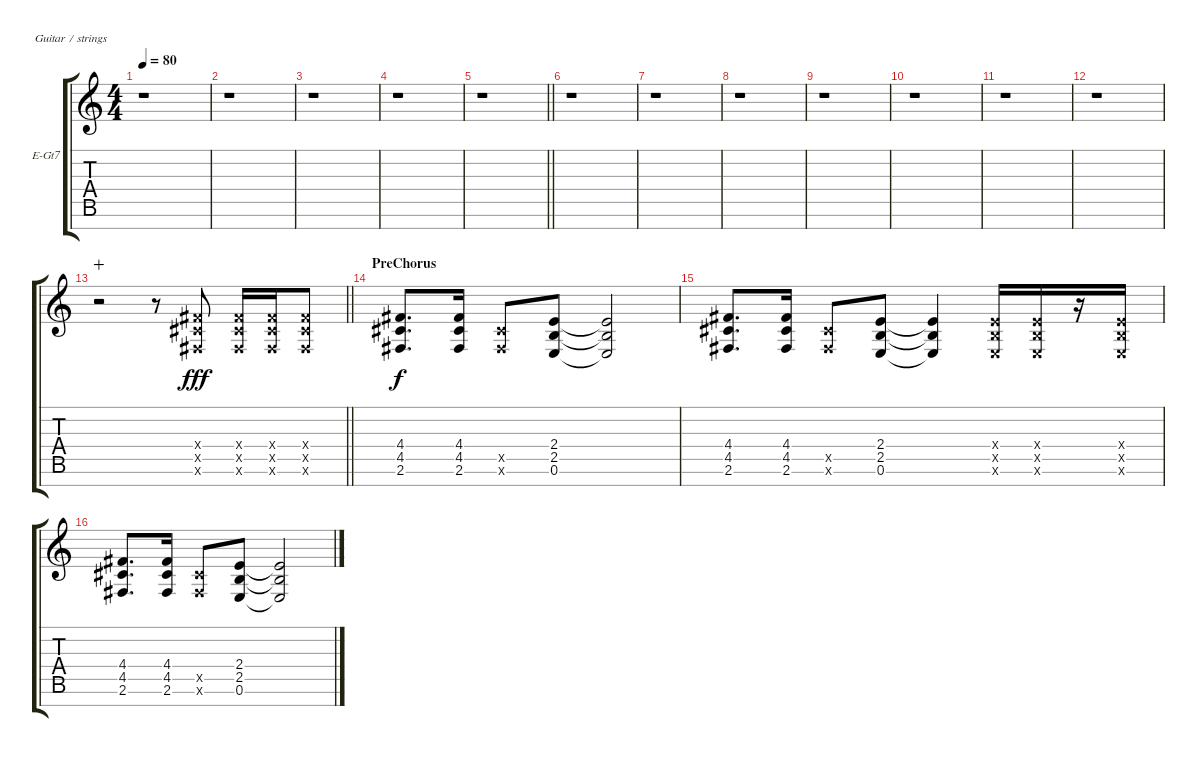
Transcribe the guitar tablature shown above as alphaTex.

\bracketExtendMode groupsimilarinstruments
\firstSystemTrackNameOrientation horizontal
\otherSystemsTrackNameOrientation horizontal
\track ("Distortion Guitar" "E-Gt7") {instrument distortionguitar}
\staff {score tabs}
\tuning (E4 B3 G3 D3 A2 E2 B1)
\ts (4 4)
\tempo 80
\clef g2
\ks c
r.1{dy f} |
r.1 |
r.1 |
r.1 |
\barLineRight lightlight
r.1 |
r.1 |
r.1 |
r.1 |
r.1 |
r.1 |
r.1 |
r.1 |
\barLineRight lightlight
r.2{wahc} r.8 (4.4{x} 4.5{x} 2.6{x}).8{dy fff} (4.4{x} 4.5{x} 2.6{x}).16 (4.4{x} 4.5{x} 2.6{x}).16 (4.4{x} 4.5{x} 2.6{x}).8 |
\section ("" "PreChorus")
(4.4 4.5 2.6).8{d dy f} (4.4 4.5 2.6).16 (4.5{x} 2.6{x}).8 (2.4 2.5 0.6).8 (2.4{t} 2.5{t} 0.6{t}).2 |
(4.4 4.5 2.6).8{d} (4.4 4.5 2.6).16 (4.5{x} 2.6{x}).8 (2.4 2.5 0.6).8 (2.4{t} 2.5{t} 0.6{t}).4 (2.4{x} 2.5{x} 0.6{x}).16 (2.4{x} 2.5{x} 0.6{x}).16 r.16 (2.4{x} 2.5{x} 0.6{x}).16 |
(4.4 4.5 2.6).8{d} (4.4 4.5 2.6).16 (4.5{x} 2.6{x}).8 (2.4 2.5 0.6).8 (2.4{t} 2.5{t} 0.6{t}).2
